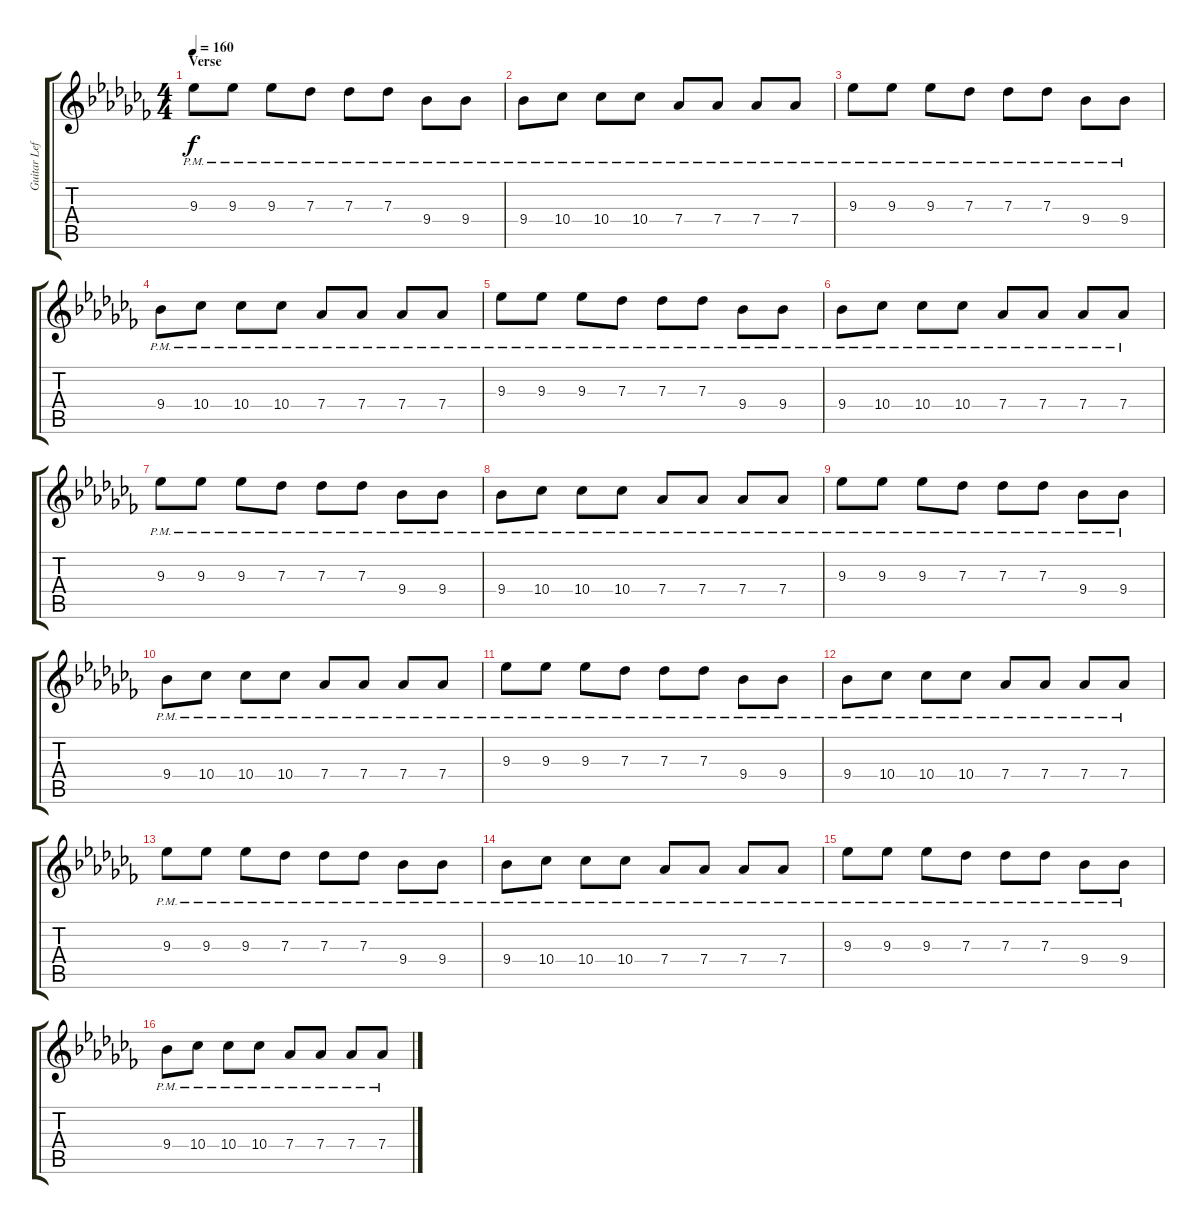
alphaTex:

\track ("Guitar Left" "Guitar Lef") {instrument electricguitarmuted}
\staff {score tabs}
\tuning (Eb4 Bb3 Gb3 Db3 Ab2 Eb2) {hide}
\ts (4 4)
\section ("" "Verse")
\tempo 160
\clef g2
\ks cb
9.3{pm}.8{dy f volume 13 balance 0} 9.3{pm}.8 9.3{pm}.8 7.3{pm}.8 7.3{pm}.8 7.3{pm}.8 9.4{pm}.8 9.4{pm}.8 |
9.4{pm}.8 10.4{pm}.8 10.4{pm}.8 10.4{pm}.8 7.4{pm}.8 7.4{pm}.8 7.4{pm}.8 7.4{pm}.8 |
9.3{pm}.8 9.3{pm}.8 9.3{pm}.8 7.3{pm}.8 7.3{pm}.8 7.3{pm}.8 9.4{pm}.8 9.4{pm}.8 |
9.4{pm}.8 10.4{pm}.8 10.4{pm}.8 10.4{pm}.8 7.4{pm}.8 7.4{pm}.8 7.4{pm}.8 7.4{pm}.8 |
9.3{pm}.8 9.3{pm}.8 9.3{pm}.8 7.3{pm}.8 7.3{pm}.8 7.3{pm}.8 9.4{pm}.8 9.4{pm}.8 |
9.4{pm}.8 10.4{pm}.8 10.4{pm}.8 10.4{pm}.8 7.4{pm}.8 7.4{pm}.8 7.4{pm}.8 7.4{pm}.8 |
9.3{pm}.8 9.3{pm}.8 9.3{pm}.8 7.3{pm}.8 7.3{pm}.8 7.3{pm}.8 9.4{pm}.8 9.4{pm}.8 |
9.4{pm}.8 10.4{pm}.8 10.4{pm}.8 10.4{pm}.8 7.4{pm}.8 7.4{pm}.8 7.4{pm}.8 7.4{pm}.8 |
9.3{pm}.8 9.3{pm}.8 9.3{pm}.8 7.3{pm}.8 7.3{pm}.8 7.3{pm}.8 9.4{pm}.8 9.4{pm}.8 |
9.4{pm}.8 10.4{pm}.8 10.4{pm}.8 10.4{pm}.8 7.4{pm}.8 7.4{pm}.8 7.4{pm}.8 7.4{pm}.8 |
9.3{pm}.8 9.3{pm}.8 9.3{pm}.8 7.3{pm}.8 7.3{pm}.8 7.3{pm}.8 9.4{pm}.8 9.4{pm}.8 |
9.4{pm}.8 10.4{pm}.8 10.4{pm}.8 10.4{pm}.8 7.4{pm}.8 7.4{pm}.8 7.4{pm}.8 7.4{pm}.8 |
9.3{pm}.8 9.3{pm}.8 9.3{pm}.8 7.3{pm}.8 7.3{pm}.8 7.3{pm}.8 9.4{pm}.8 9.4{pm}.8 |
9.4{pm}.8 10.4{pm}.8 10.4{pm}.8 10.4{pm}.8 7.4{pm}.8 7.4{pm}.8 7.4{pm}.8 7.4{pm}.8 |
9.3{pm}.8 9.3{pm}.8 9.3{pm}.8 7.3{pm}.8 7.3{pm}.8 7.3{pm}.8 9.4{pm}.8 9.4{pm}.8 |
9.4{pm}.8 10.4{pm}.8 10.4{pm}.8 10.4{pm}.8 7.4{pm}.8 7.4{pm}.8 7.4{pm}.8 7.4{pm}.8
